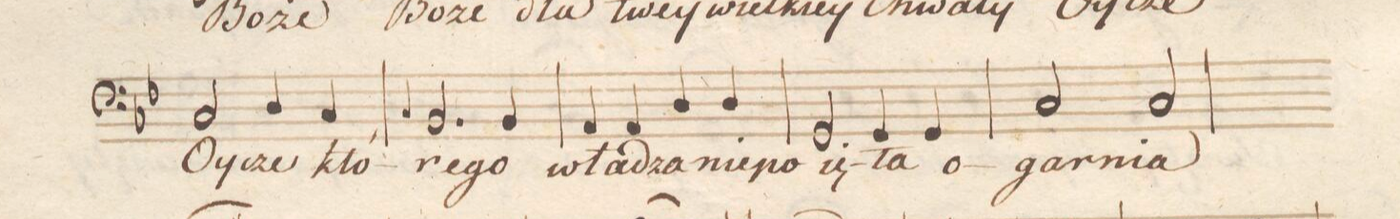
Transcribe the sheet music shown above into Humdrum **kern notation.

**kern	**text	**dynam
*I"Basso	*	*
*clefF4	*	*
*k[b-e-]	*	*
*met(c)	*	*
*M4/4	*	*
2C/	Oy-	.
4D/	-cze	.
4C/	kto-	.
=33	=33	=33
4qqC/	.	.
2.BB-/	-re-	.
4BB-/	-go	.
=34	=34	=34
4AA/	wła-	.
4AA/	-dza	.
4D/	nie-	.
4D/	-po-	.
=35	=35	=35
2GG/	-ję-	.
4GG/	-ta	.
4GG/	o-	.
=36	=36	=36
2C/	-gar-	.
2C/	-nie	.
=37	=37	=37
*-	*-	*-
